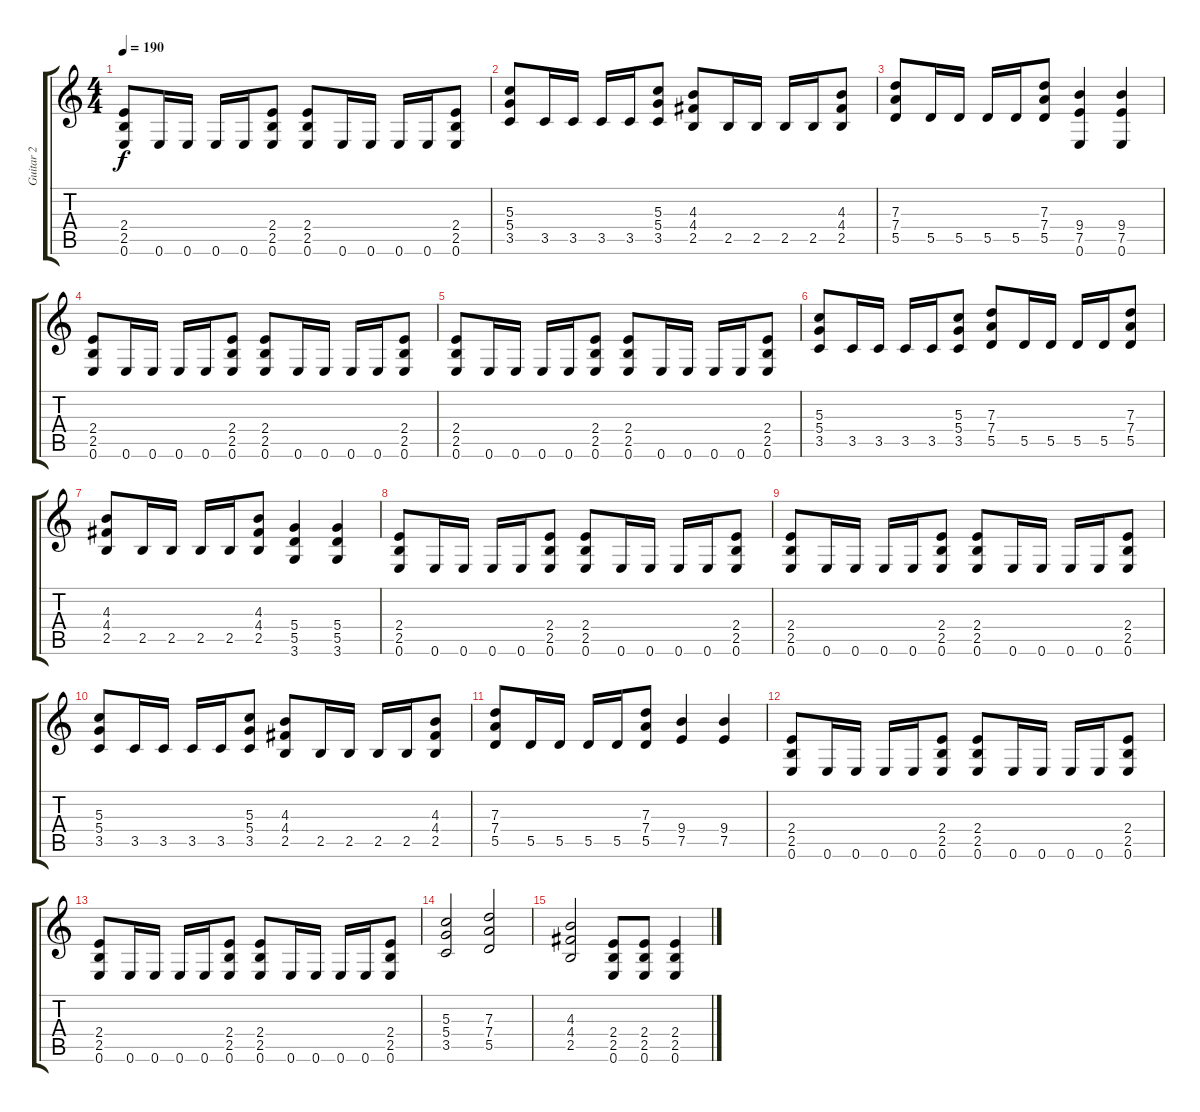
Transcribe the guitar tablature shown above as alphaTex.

\track ("Guitar 2" "Guitar 2") {instrument distortionguitar}
\staff {score tabs}
\tuning (E4 B3 G3 D3 A2 E2) {hide}
\ts (4 4)
\tempo 190
\clef g2
\ks c
(2.4 2.5 0.6).8{dy f} 0.6.16 0.6.16 0.6.16 0.6.16 (2.4 2.5 0.6).8 (2.4 2.5 0.6).8 0.6.16 0.6.16 0.6.16 0.6.16 (2.4 2.5 0.6).8 |
(5.3 5.4 3.5).8 3.5.16 3.5.16 3.5.16 3.5.16 (5.3 5.4 3.5).8 (4.3 4.4 2.5).8 2.5.16 2.5.16 2.5.16 2.5.16 (4.3 4.4 2.5).8 |
(7.3 7.4 5.5).8 5.5.16 5.5.16 5.5.16 5.5.16 (7.3 7.4 5.5).8 (9.4 7.5 0.6).4 (9.4 7.5 0.6).4 |
(2.4 2.5 0.6).8 0.6.16 0.6.16 0.6.16 0.6.16 (2.4 2.5 0.6).8 (2.4 2.5 0.6).8 0.6.16 0.6.16 0.6.16 0.6.16 (2.4 2.5 0.6).8 |
(2.4 2.5 0.6).8 0.6.16 0.6.16 0.6.16 0.6.16 (2.4 2.5 0.6).8 (2.4 2.5 0.6).8 0.6.16 0.6.16 0.6.16 0.6.16 (2.4 2.5 0.6).8 |
(5.3 5.4 3.5).8 3.5.16 3.5.16 3.5.16 3.5.16 (5.3 5.4 3.5).8 (7.3 7.4 5.5).8 5.5.16 5.5.16 5.5.16 5.5.16 (7.3 7.4 5.5).8 |
(4.3 4.4 2.5).8 2.5.16 2.5.16 2.5.16 2.5.16 (4.3 4.4 2.5).8 (5.4 5.5 3.6).4 (5.4 5.5 3.6).4 |
(2.4 2.5 0.6).8 0.6.16 0.6.16 0.6.16 0.6.16 (2.4 2.5 0.6).8 (2.4 2.5 0.6).8 0.6.16 0.6.16 0.6.16 0.6.16 (2.4 2.5 0.6).8 |
(2.4 2.5 0.6).8 0.6.16 0.6.16 0.6.16 0.6.16 (2.4 2.5 0.6).8 (2.4 2.5 0.6).8 0.6.16 0.6.16 0.6.16 0.6.16 (2.4 2.5 0.6).8 |
(5.3 5.4 3.5).8 3.5.16 3.5.16 3.5.16 3.5.16 (5.3 5.4 3.5).8 (4.3 4.4 2.5).8 2.5.16 2.5.16 2.5.16 2.5.16 (4.3 4.4 2.5).8 |
(7.3 7.4 5.5).8 5.5.16 5.5.16 5.5.16 5.5.16 (7.3 7.4 5.5).8 (9.4 7.5).4 (9.4 7.5).4 |
(2.4 2.5 0.6).8 0.6.16 0.6.16 0.6.16 0.6.16 (2.4 2.5 0.6).8 (2.4 2.5 0.6).8 0.6.16 0.6.16 0.6.16 0.6.16 (2.4 2.5 0.6).8 |
(2.4 2.5 0.6).8 0.6.16 0.6.16 0.6.16 0.6.16 (2.4 2.5 0.6).8 (2.4 2.5 0.6).8 0.6.16 0.6.16 0.6.16 0.6.16 (2.4 2.5 0.6).8 |
(5.3 5.4 3.5).2 (7.3 7.4 5.5).2 |
(4.3 4.4 2.5).2 (2.4 2.5 0.6).8 (2.4 2.5 0.6).8 (2.4 2.5 0.6).4
